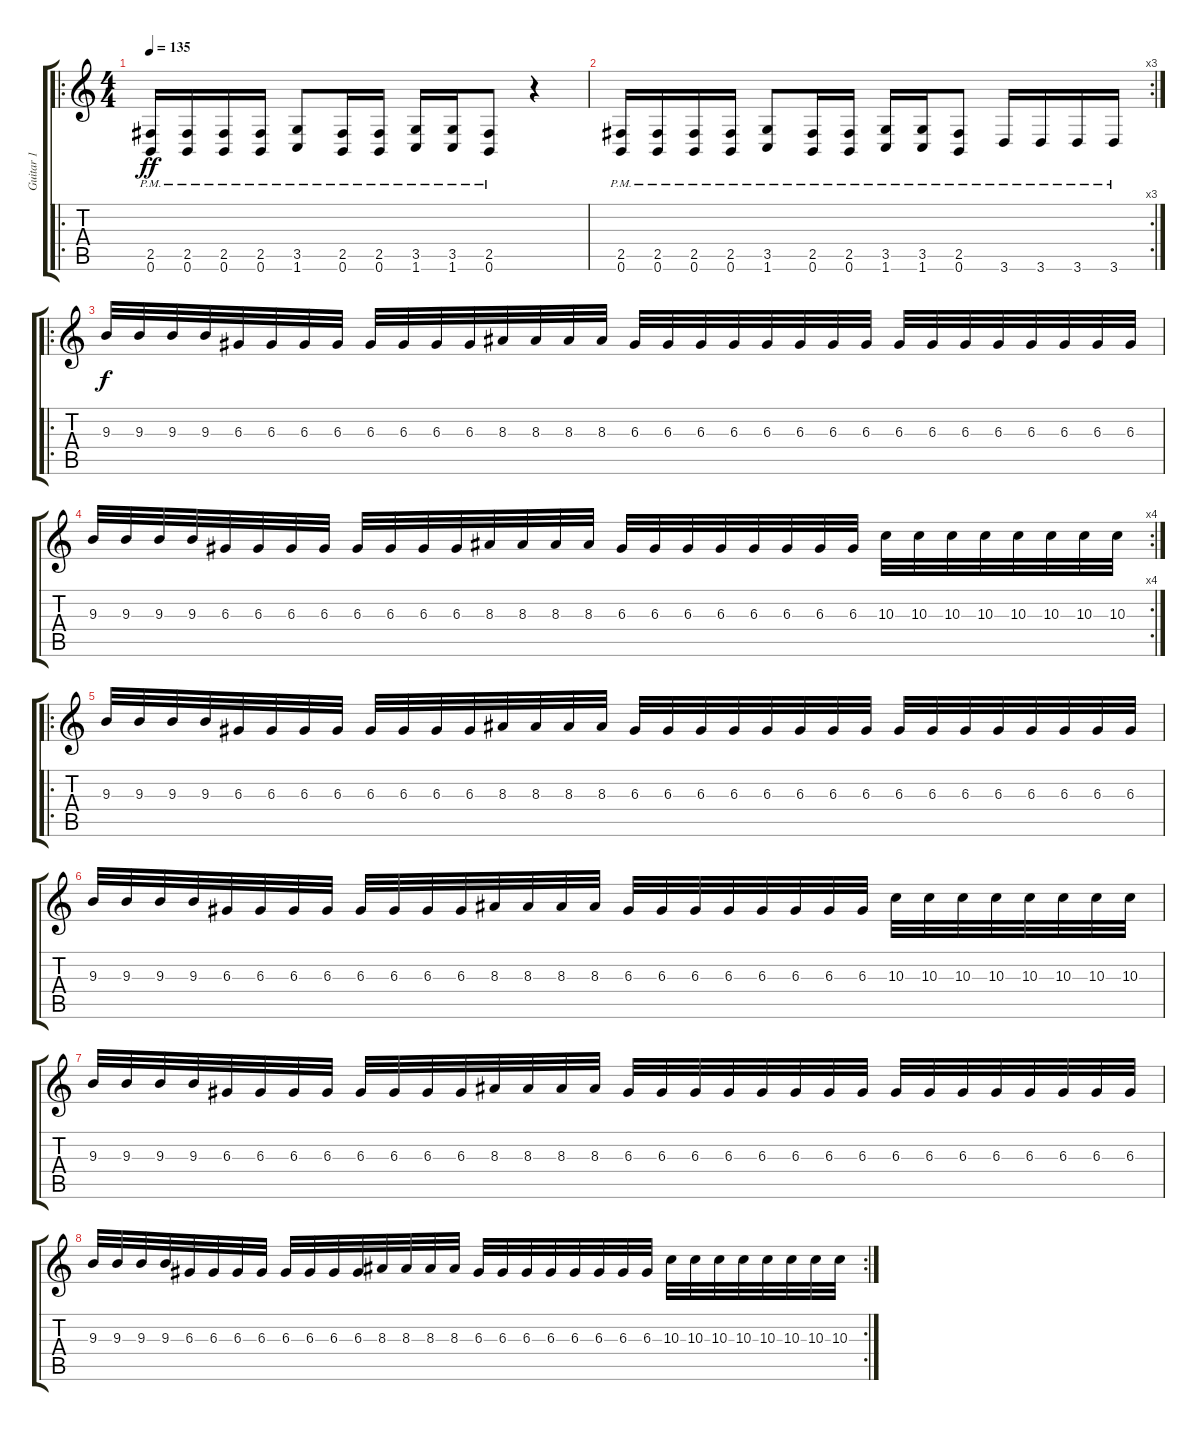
\track ("Guitar 1" "Guitar 1") {instrument distortionguitar}
\staff {score tabs}
\tuning (B3 Gb3 D3 A2 E2 B1) {hide}
\ro
\ts (4 4)
\tempo 135
\clef g2
\ks c
(2.5{pm} 0.6{pm}).16{dy ff} (2.5{pm} 0.6{pm}).16 (2.5{pm} 0.6{pm}).16 (2.5{pm} 0.6{pm}).16 (3.5{pm} 1.6{pm}).8 (2.5{pm} 0.6{pm}).16 (2.5{pm} 0.6{pm}).16 (3.5{pm} 1.6{pm}).16 (3.5{pm} 1.6{pm}).16 (2.5{pm} 0.6{pm}).8 r.4 |
\rc 3
(2.5{pm} 0.6{pm}).16 (2.5{pm} 0.6{pm}).16 (2.5{pm} 0.6{pm}).16 (2.5{pm} 0.6{pm}).16 (3.5{pm} 1.6{pm}).8 (2.5{pm} 0.6{pm}).16 (2.5{pm} 0.6{pm}).16 (3.5{pm} 1.6{pm}).16 (3.5{pm} 1.6{pm}).16 (2.5{pm} 0.6{pm}).8 3.6{pm}.16 3.6{pm}.16 3.6{pm}.16 3.6{pm}.16 |
\ro
9.3.32{dy f} 9.3.32 9.3.32 9.3.32 6.3.32 6.3.32 6.3.32 6.3.32 6.3.32 6.3.32 6.3.32 6.3.32 8.3.32 8.3.32 8.3.32 8.3.32 6.3.32 6.3.32 6.3.32 6.3.32 6.3.32 6.3.32 6.3.32 6.3.32 6.3.32 6.3.32 6.3.32 6.3.32 6.3.32 6.3.32 6.3.32 6.3.32 |
\rc 4
9.3.32 9.3.32 9.3.32 9.3.32 6.3.32 6.3.32 6.3.32 6.3.32 6.3.32 6.3.32 6.3.32 6.3.32 8.3.32 8.3.32 8.3.32 8.3.32 6.3.32 6.3.32 6.3.32 6.3.32 6.3.32 6.3.32 6.3.32 6.3.32 10.3.32 10.3.32 10.3.32 10.3.32 10.3.32 10.3.32 10.3.32 10.3.32 |
\ro
9.3.32 9.3.32 9.3.32 9.3.32 6.3.32 6.3.32 6.3.32 6.3.32 6.3.32 6.3.32 6.3.32 6.3.32 8.3.32 8.3.32 8.3.32 8.3.32 6.3.32 6.3.32 6.3.32 6.3.32 6.3.32 6.3.32 6.3.32 6.3.32 6.3.32 6.3.32 6.3.32 6.3.32 6.3.32 6.3.32 6.3.32 6.3.32 |
9.3.32 9.3.32 9.3.32 9.3.32 6.3.32 6.3.32 6.3.32 6.3.32 6.3.32 6.3.32 6.3.32 6.3.32 8.3.32 8.3.32 8.3.32 8.3.32 6.3.32 6.3.32 6.3.32 6.3.32 6.3.32 6.3.32 6.3.32 6.3.32 10.3.32 10.3.32 10.3.32 10.3.32 10.3.32 10.3.32 10.3.32 10.3.32 |
9.3.32 9.3.32 9.3.32 9.3.32 6.3.32 6.3.32 6.3.32 6.3.32 6.3.32 6.3.32 6.3.32 6.3.32 8.3.32 8.3.32 8.3.32 8.3.32 6.3.32 6.3.32 6.3.32 6.3.32 6.3.32 6.3.32 6.3.32 6.3.32 6.3.32 6.3.32 6.3.32 6.3.32 6.3.32 6.3.32 6.3.32 6.3.32 |
\rc 2
9.3.32 9.3.32 9.3.32 9.3.32 6.3.32 6.3.32 6.3.32 6.3.32 6.3.32 6.3.32 6.3.32 6.3.32 8.3.32 8.3.32 8.3.32 8.3.32 6.3.32 6.3.32 6.3.32 6.3.32 6.3.32 6.3.32 6.3.32 6.3.32 10.3.32 10.3.32 10.3.32 10.3.32 10.3.32 10.3.32 10.3.32 10.3.32
